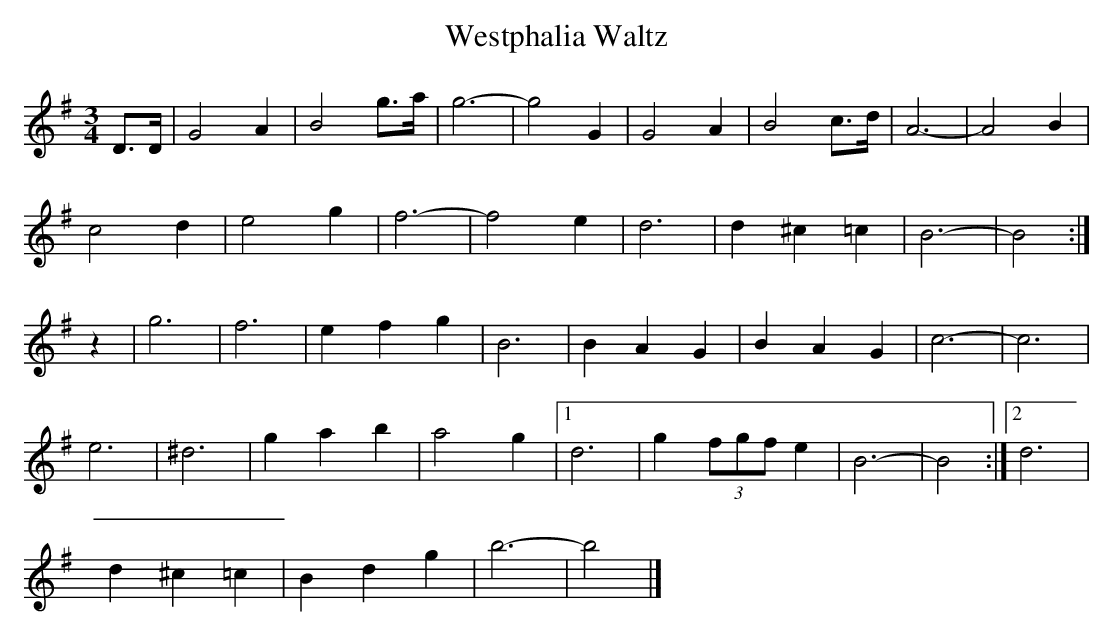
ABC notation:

X:1
T:Westphalia Waltz
M:3/4
L:1/8
K:G
D>D|G4 A2|B4 g>a|g6-|g4 G2|G4 A2|B4 c>d|A6-|A4 B2|
c4 d2|e4 g2|f6-|f4 e2|d6|d2 ^c2 =c2|B6-|B4:|
z2|g6|f6|e2 f2 g2|B6|B2 A2 G2|B2 A2 G2|c6-|c6|
e6|^d6|g2 a2 b2|a4 g2|1 d6|g2 (3fgf e2|B6-|B4:|2 d6|
d2 ^c2 =c2|B2 d2 g2|b6-|b4|]
